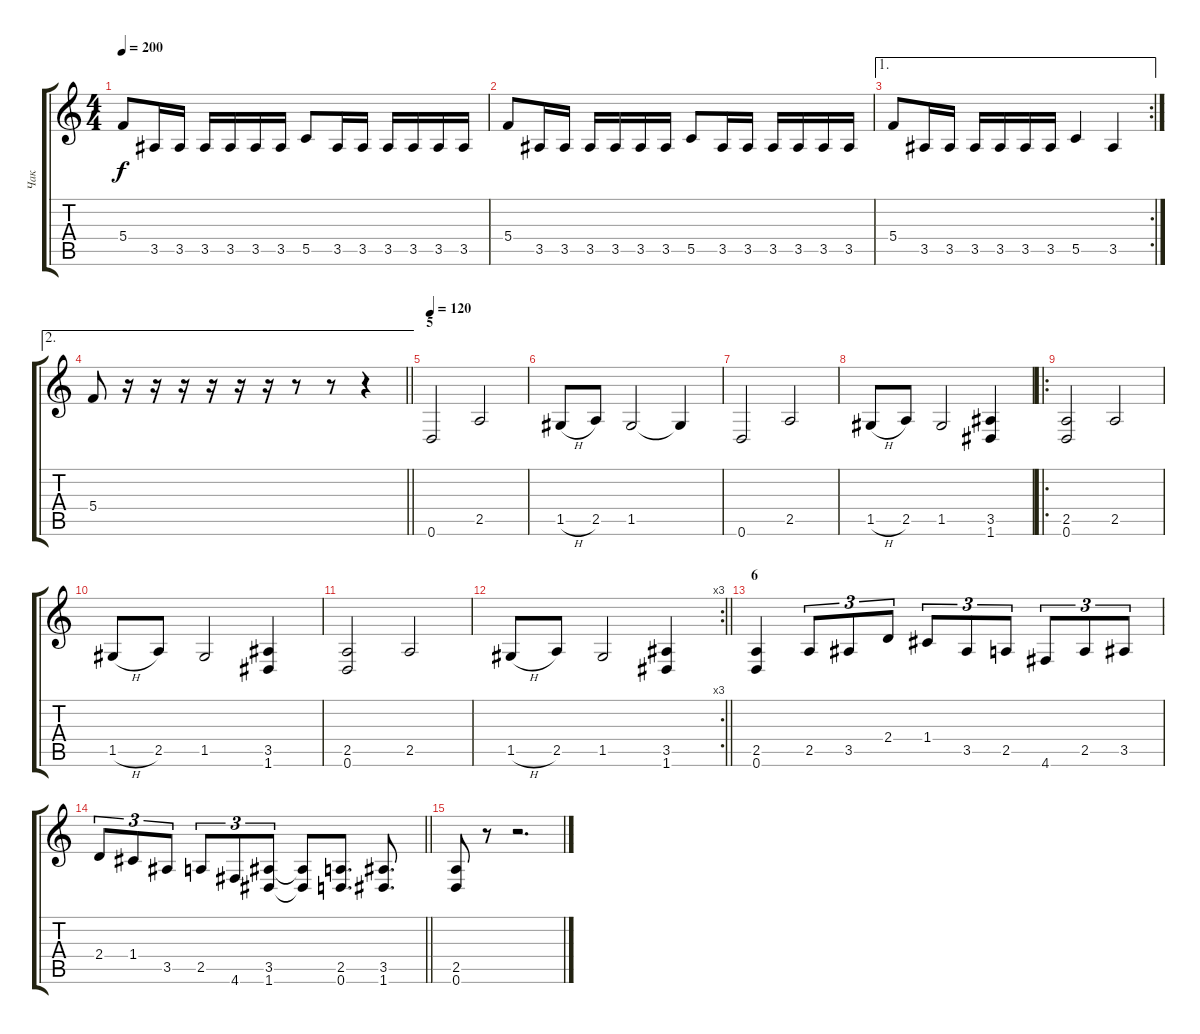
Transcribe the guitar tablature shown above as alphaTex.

\track ("Чак " "Чак ") {instrument distortionguitar}
\staff {score tabs}
\tuning (D4 A3 F3 C3 G2 D2) {hide}
\ts (4 4)
\tempo 200
\clef g2
\ks c
5.4.8{dy f} 3.5.16 3.5.16 3.5.16 3.5.16 3.5.16 3.5.16 5.5.8 3.5.16 3.5.16 3.5.16 3.5.16 3.5.16 3.5.16 |
5.4.8 3.5.16 3.5.16 3.5.16 3.5.16 3.5.16 3.5.16 5.5.8 3.5.16 3.5.16 3.5.16 3.5.16 3.5.16 3.5.16 |
\ae 1
\rc 2
5.4.8 3.5.16 3.5.16 3.5.16 3.5.16 3.5.16 3.5.16 5.5.4 3.5.4 |
\ae 2
\barLineRight lightlight
5.4.8 r.16 r.16 r.16 r.16 r.16 r.16 r.8 r.8 r.4 |
\section ("" "5")
\tempo 120
0.6.2 2.5.2 |
1.5{h}.8 2.5.8 1.5.2 1.5{t}.4 |
0.6.2 2.5.2 |
1.5{h}.8 2.5.8 1.5.2 (3.5 1.6).4 |
\ro
(2.5 0.6).2 2.5.2 |
1.5{h}.8 2.5.8 1.5.2 (3.5 1.6).4 |
(2.5 0.6).2 2.5.2 |
\rc 3
\barLineRight lightlight
1.5{h}.8 2.5.8 1.5.2 (3.5 1.6).4 |
\section ("" "6")
(2.5 0.6).4 2.5.8{tu (3 2)} 3.5.8{tu (3 2)} 2.4.8{tu (3 2)} 1.4.8{tu (3 2)} 3.5.8{tu (3 2)} 2.5.8{tu (3 2)} 4.6.8{tu (3 2)} 2.5.8{tu (3 2)} 3.5.8{tu (3 2)} |
\barLineRight lightlight
2.4.8{tu (3 2)} 1.4.8{tu (3 2)} 3.5.8{tu (3 2)} 2.5.8{tu (3 2)} 4.6.8{tu (3 2)} (3.5 1.6).8{tu (3 2)} (3.5{t} 1.6{t}).8 (2.5 0.6).8{d} (3.5 1.6).8{d} |
(2.5 0.6).8 r.8 r.2{d}
